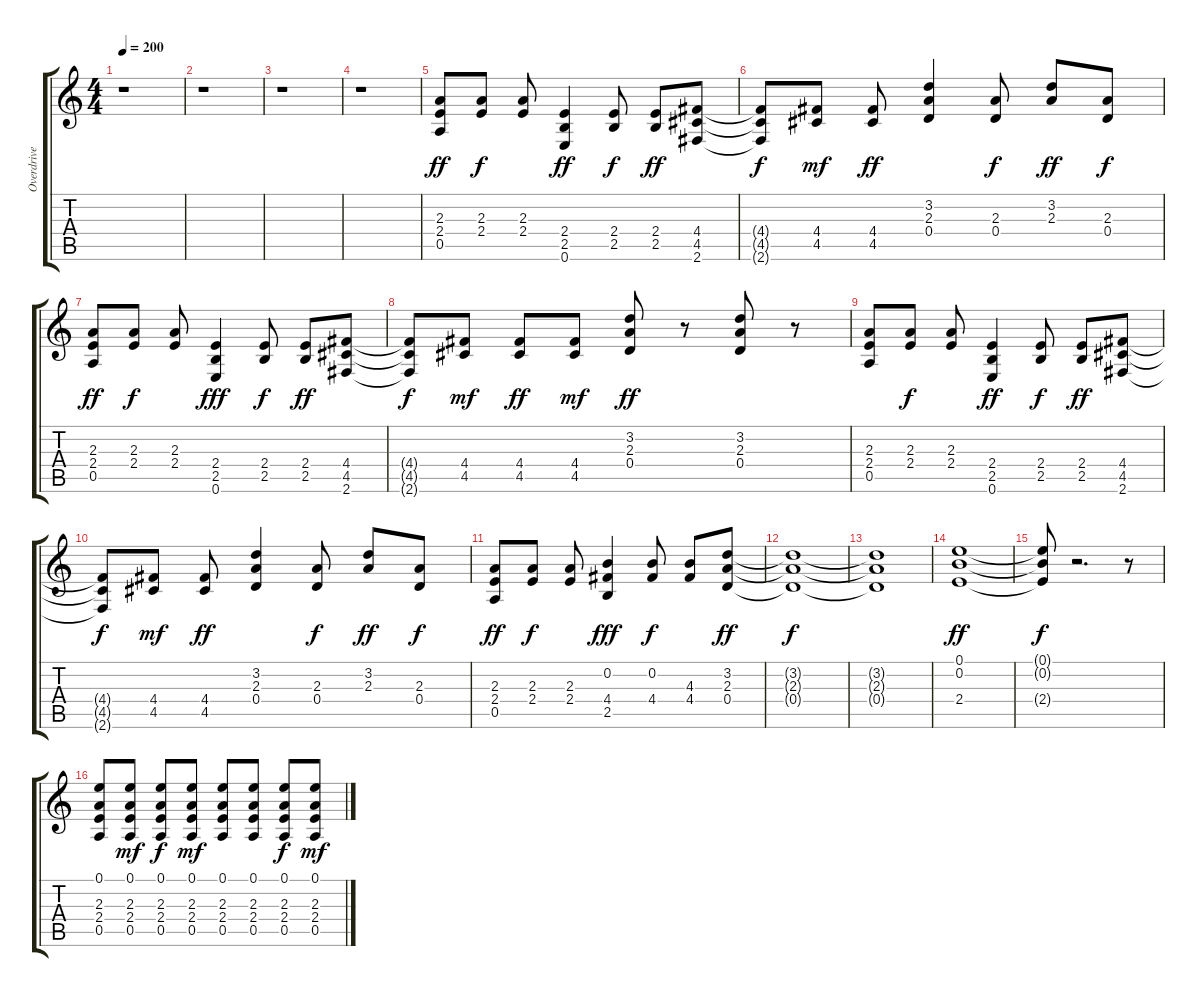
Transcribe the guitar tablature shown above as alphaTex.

\track ("Overdrive Effect1(Ka)" "Overdrive ") {instrument overdrivenguitar}
\staff {score tabs}
\tuning (E4 B3 G3 D3 A2 E2) {hide}
\ts (4 4)
\tempo 200
\clef g2
\ks c
r.1{dy f} |
r.1 |
r.1 |
r.1 |
(2.3 2.4 0.5).8{dy ff} (2.3 2.4).8{dy f} (2.3 2.4).8 (2.4 2.5 0.6).4{dy ff} (2.4 2.5).8{dy f} (2.4 2.5).8{dy ff} (4.4 4.5 2.6).8 |
(4.4{t} 4.5{t} 2.6{t}).8{dy f} (4.4 4.5).8{dy mf} (4.4 4.5).8{dy ff} (3.2 2.3 0.4).4 (2.3 0.4).8{dy f} (3.2 2.3).8{dy ff} (2.3 0.4).8{dy f} |
(2.3 2.4 0.5).8{dy ff} (2.3 2.4).8{dy f} (2.3 2.4).8 (2.4 2.5 0.6).4{dy fff} (2.4 2.5).8{dy f} (2.4 2.5).8{dy ff} (4.4 4.5 2.6).8 |
(4.4{t} 4.5{t} 2.6{t}).8{dy f} (4.4 4.5).8{dy mf} (4.4 4.5).8{dy ff} (4.4 4.5).8{dy mf} (3.2 2.3 0.4).8{dy ff} r.8 (3.2 2.3 0.4).8 r.8 |
(2.3 2.4 0.5).8 (2.3 2.4).8{dy f} (2.3 2.4).8 (2.4 2.5 0.6).4{dy ff} (2.4 2.5).8{dy f} (2.4 2.5).8{dy ff} (4.4 4.5 2.6).8 |
(4.4{t} 4.5{t} 2.6{t}).8{dy f} (4.4 4.5).8{dy mf} (4.4 4.5).8{dy ff} (3.2 2.3 0.4).4 (2.3 0.4).8{dy f} (3.2 2.3).8{dy ff} (2.3 0.4).8{dy f} |
(2.3 2.4 0.5).8{dy ff} (2.3 2.4).8{dy f} (2.3 2.4).8 (0.2 4.4 2.5).4{dy fff} (0.2 4.4).8{dy f} (4.3 4.4).8 (3.2 2.3 0.4).8{dy ff} |
(3.2{t} 2.3{t} 0.4{t}).1{dy f} |
(3.2{t} 2.3{t} 0.4{t}).1 |
(0.1 0.2 2.4).1{dy ff} |
(0.1{t} 0.2{t} 2.4{t}).8{dy f} r.2{d} r.8 |
(0.1 2.3 2.4 0.5).8 (0.1 2.3 2.4 0.5).8{dy mf} (0.1 2.3 2.4 0.5).8{dy f} (0.1 2.3 2.4 0.5).8{dy mf} (0.1 2.3 2.4 0.5).8 (0.1 2.3 2.4 0.5).8 (0.1 2.3 2.4 0.5).8{dy f} (0.1 2.3 2.4 0.5).8{dy mf}
